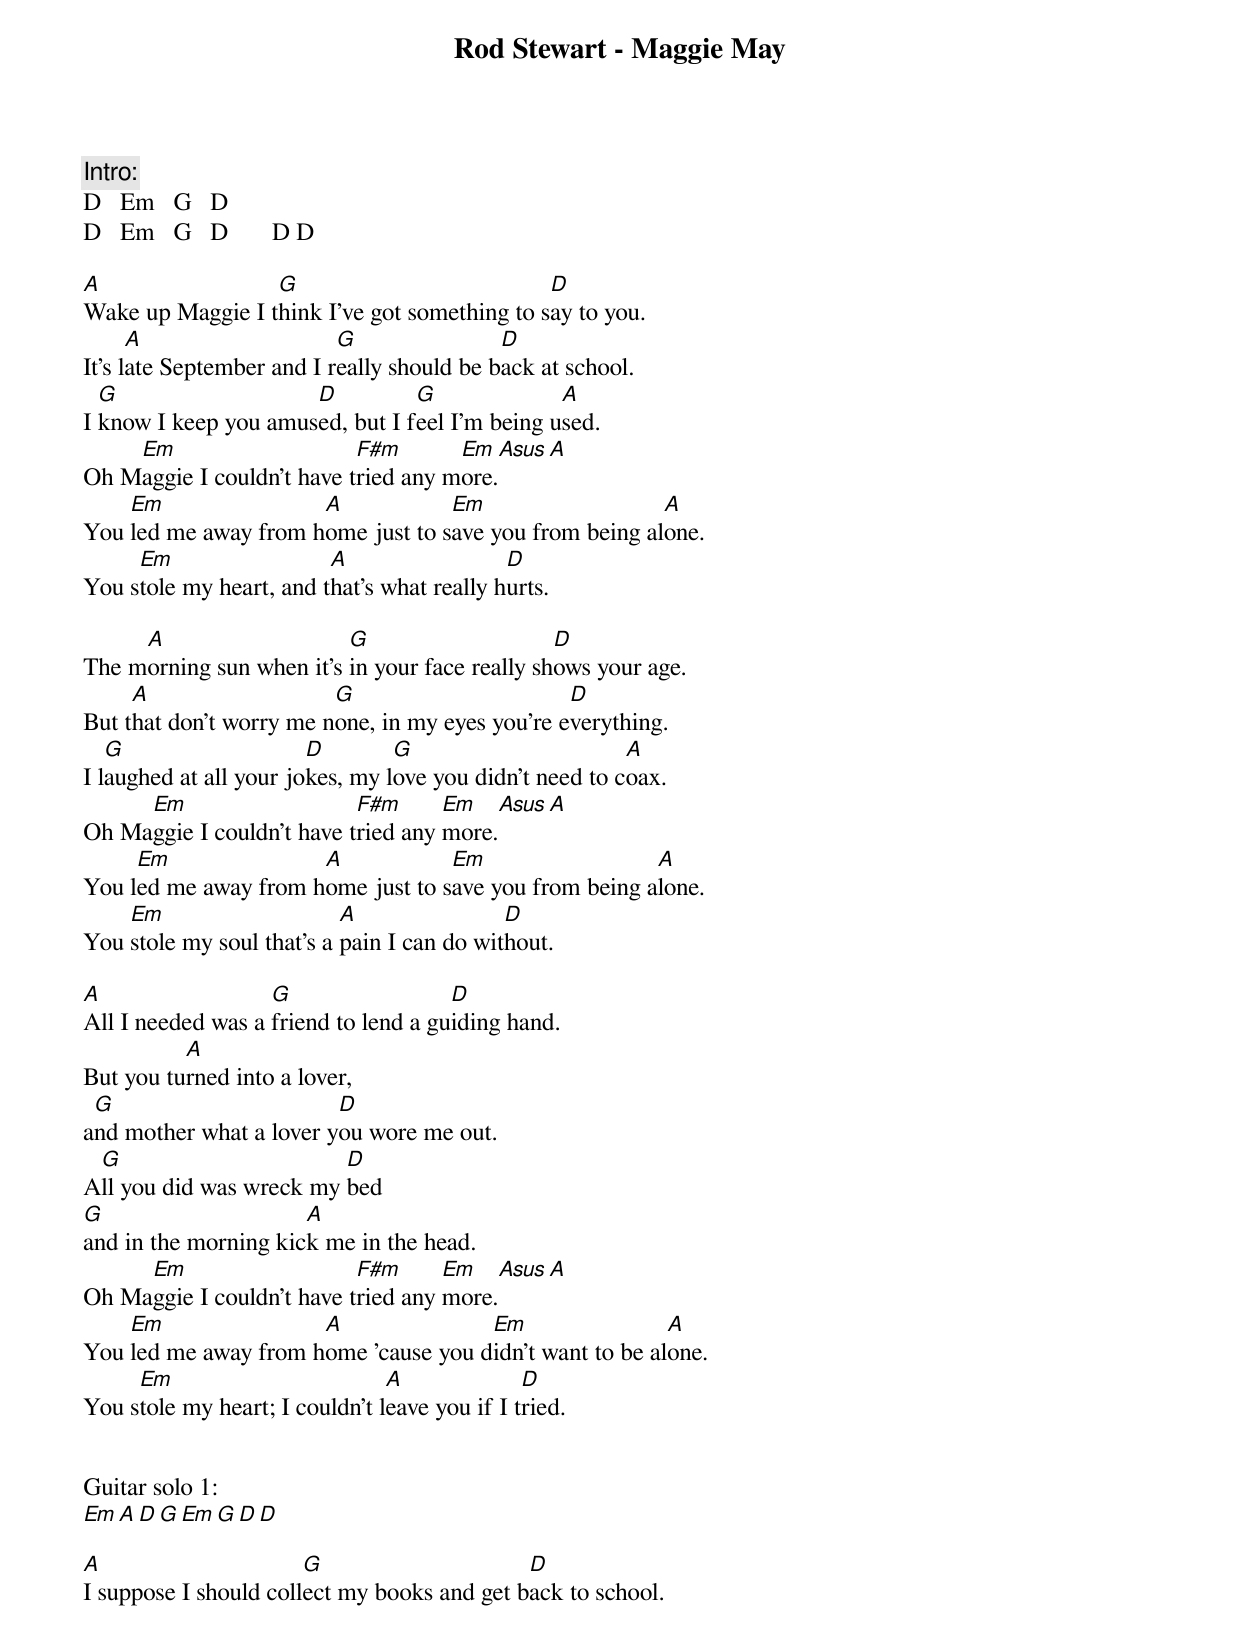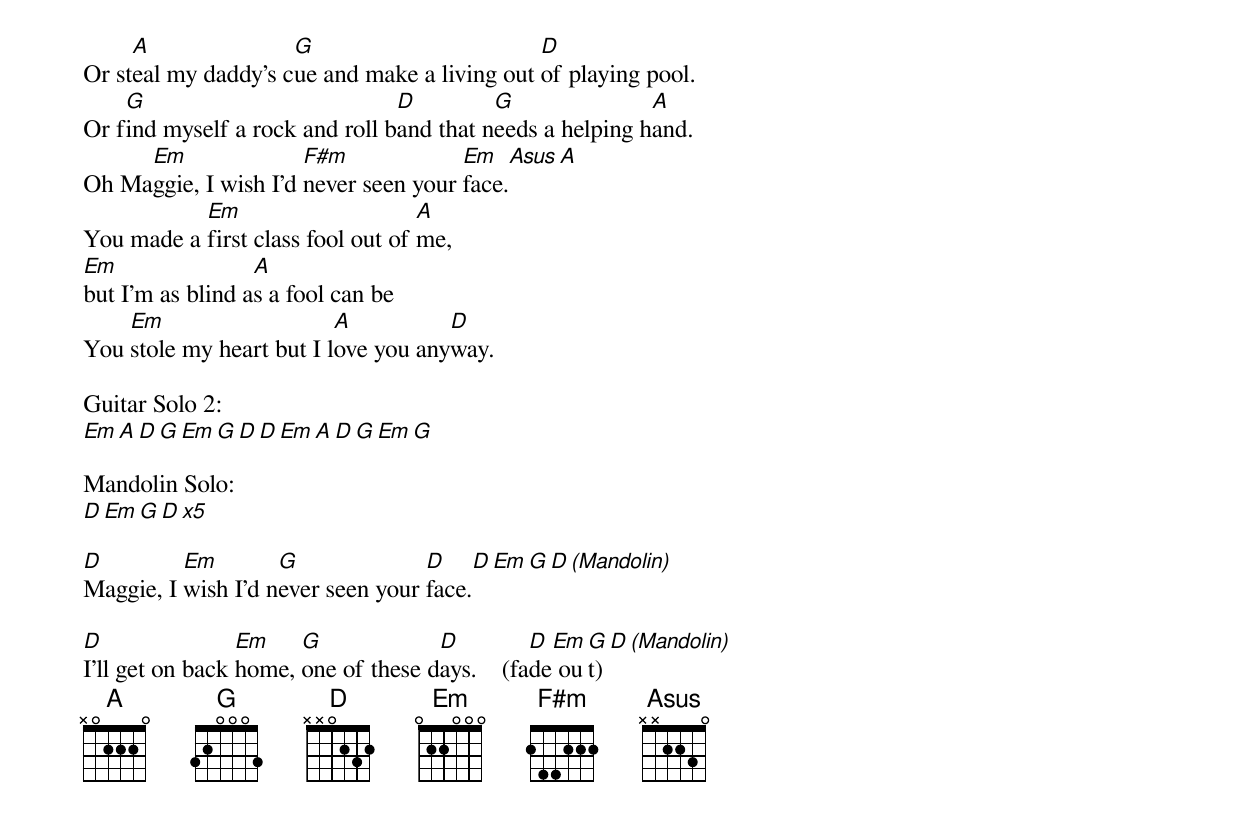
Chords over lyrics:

Rod Stewart - Maggie May

Intro:
D   Em   G   D
D   Em   G   D       D D

A                 G                           D
Wake up Maggie I think I've got something to say to you.
      A                    G                D
It's late September and I really should be back at school.
  G                   D          G              A
I know I keep you amused, but I feel I'm being used.
    Em                     F#m       Em     Asus  A
Oh Maggie I couldn’t have tried any more.
    Em                A            Em                   A
You led me away from home just to save you from being alone.
     Em                  A                  D
You stole my heart, and that's what really hurts.

     A                    G                     D
The morning sun when it's in your face really shows your age.
     A                   G                       D
But that don't worry me none, in my eyes you're everything.
   G                    D        G                       A
I laughed at all your jokes, my love you didn't need to coax.
     Em                    F#m      Em     Asus   A
Oh Maggie I couldn’t have tried any more.
     Em               A            Em                  A
You led me away from home just to save you from being alone.
    Em                     A                D
You stole my soul that's a pain I can do without.

A                  G                  D
All I needed was a friend to lend a guiding hand.
          A
But you turned into a lover,
 G                       D
and mother what a lover you wore me out.
 G                       D
All you did was wreck my bed
G                     A
and in the morning kick me in the head.
     Em                    F#m      Em    Asus   A
Oh Maggie I couldn’t have tried any more.
    Em                A               Em                 A
You led me away from home 'cause you didn't want to be alone.
     Em                         A              D
You stole my heart; I couldn't leave you if I tried.


Guitar solo 1:
Em  A  D  G  Em  G  D  D

A                      G                     D
I suppose I should collect my books and get back to school.
     A               G                        D
Or steal my daddy's cue and make a living out of playing pool.
    G                           D         G               A
Or find myself a rock and roll band that needs a helping hand.
     Em               F#m             Em    Asus   A
Oh Maggie, I wish I'd never seen your face.
           Em                      A
You made a first class fool out of me,
Em                A
but I'm as blind as a fool can be
    Em                    A          D
You stole my heart but I love you anyway.

Guitar Solo 2:
Em  A  D  G  Em  G  D  D  Em  A  D  G  Em  G

Mandolin Solo:
D  Em   G   D      x5

D         Em        G              D		D Em G D (Mandolin)
Maggie, I wish I’d never seen your face.

D                Em    G             D		D Em G D (Mandolin)
I’ll get on back home, one of these days.    (fade out)
